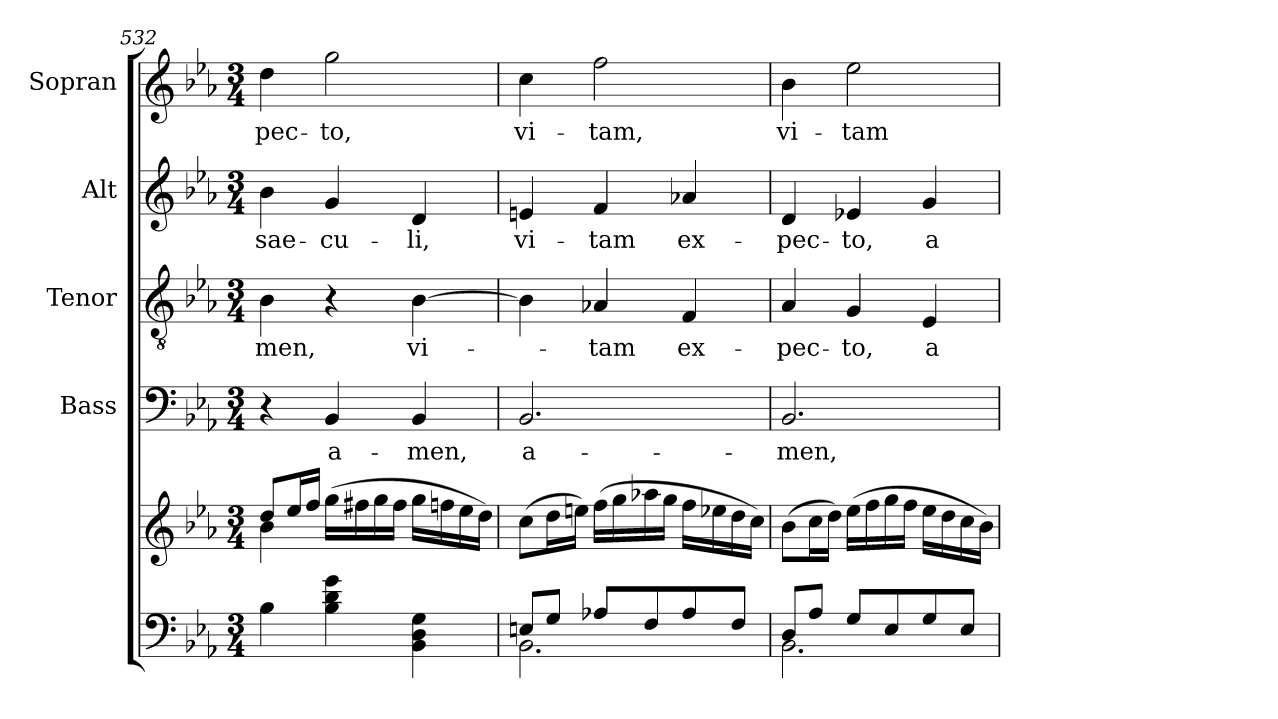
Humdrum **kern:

**kern	**kern	**kern	**text	**kern	**text	**kern	**text	**kern	**text
*part5	*part5	*part4	*part4	*part3	*part3	*part2	*part2	*part1	*part1
*staff6	*staff5	*staff4	*staff4	*staff3	*staff3	*staff2	*staff2	*staff1	*staff1
*	*	*I"Bass	*	*I"Tenor	*	*I"Alt	*	*I"Sopran	*
*	*	*I'B.	*	*I'T.	*	*I'A.	*	*I'S.	*
*clefF4	*clefG2	*clefF4	*	*clefGv2	*	*clefG2	*	*clefG2	*
*k[b-e-a-]	*k[b-e-a-]	*k[b-e-a-]	*	*k[b-e-a-]	*	*k[b-e-a-]	*	*k[b-e-a-]	*
*E-:	*E-:	*E-:	*	*E-:	*	*E-:	*	*E-:	*
*M3/4	*M3/4	*M3/4	*	*M3/4	*	*M3/4	*	*M3/4	*
=532	=532	=532	=532	=532	=532	=532	=532	=532	=532
*	*^	*	*	*	*	*	*	*	*
!	!	!	!	!	!	!LO:LY:b	!	!LO:LY:b	!	!LO:LY:b
4B-\	8dd/L	4b-\	4r	.	4B-\	-men,	4b-\	sae-	4dd\	-pec-
.	16ee-/L	.	.	.	.	.	.	.	.	.
.	16ff/JJ	.	.	.	.	.	.	.	.	.
!	!	!	!	!LO:LY:b	!	!	!	!LO:LY:b	!	!LO:LY:b
4B-\ 4d\ 4g\	(>16gg\LL	2ryy	4BB-/	a-	4r	.	4g/	-cu-	2gg\	-to,
.	16ff#X\	.	.	.	.	.	.	.	.	.
.	16gg\	.	.	.	.	.	.	.	.	.
.	16ff#\JJ	.	.	.	.	.	.	.	.	.
!	!	!	!	!LO:LY:b	!	!LO:LY:b	!	!LO:LY:b	!	!
4BB-\ 4D\ 4G\	16gg\LL	.	4BB-/	-men,	[4B-\	vi-	4d/	-li,	.	.
.	16ffn\	.	.	.	.	.	.	.	.	.
.	16ee-\	.	.	.	.	.	.	.	.	.
.	16dd\JJ)	.	.	.	.	.	.	.	.	.
*	*v	*v	*	*	*	*	*	*	*	*
=533	=533	=533	=533	=533	=533	=533	=533	=533	=533
*^	*	*	*	*	*	*	*	*	*
!	!	!	!	!LO:LY:b	!	!	!	!LO:LY:b	!	!LO:LY:b
8En/L	2.BB-\	(>8cc\L	2.BB-/	a-	4B-\]	.	4en/	vi-	4cc\	vi-
8G/J	.	16dd\L	.	.	.	.	.	.	.	.
.	.	16een\JJ)	.	.	.	.	.	.	.	.
!	!	!	!	!	!	!LO:LY:b	!	!LO:LY:b	!	!LO:LY:b
8A-X/L	.	(>16ff\LL	.	.	4A-X/	-tam	4f/	-tam	2ff\	-tam,
.	.	16gg\	.	.	.	.	.	.	.	.
8F/	.	16aa-X\	.	.	.	.	.	.	.	.
.	.	16gg\JJ	.	.	.	.	.	.	.	.
!	!	!	!	!	!	!LO:LY:b	!	!LO:LY:b	!	!
8A-/	.	16ff\LL	.	.	4F/	ex-	4a-X/	ex-	.	.
.	.	16ee-X\	.	.	.	.	.	.	.	.
8F/J	.	16dd\	.	.	.	.	.	.	.	.
.	.	16cc\JJ)	.	.	.	.	.	.	.	.
=534	=534	=534	=534	=534	=534	=534	=534	=534	=534	=534
!	!	!	!	!LO:LY:b	!	!LO:LY:b	!	!LO:LY:b	!	!LO:LY:b
8D/L	2.BB-\	(>8b-\L	2.BB-/	-men,	4A-/	-pec-	4d/	-pec-	4b-\	vi-
8A-/J	.	16cc\L	.	.	.	.	.	.	.	.
.	.	16dd\JJ)	.	.	.	.	.	.	.	.
!	!	!	!	!	!	!LO:LY:b	!	!LO:LY:b	!	!LO:LY:b
8G/L	.	(>16ee-\LL	.	.	4G/	-to,	4e-X/	-to,	2ee-\	-tam
.	.	16ff\	.	.	.	.	.	.	.	.
8E-/	.	16gg\	.	.	.	.	.	.	.	.
.	.	16ff\JJ	.	.	.	.	.	.	.	.
!	!	!	!	!	!	!LO:LY:b	!	!LO:LY:b	!	!
8G/	.	16ee-\LL	.	.	4E-/	a-	4g/	a-	.	.
.	.	16dd\	.	.	.	.	.	.	.	.
8E-/J	.	16cc\	.	.	.	.	.	.	.	.
.	.	16b-\JJ)	.	.	.	.	.	.	.	.
*v	*v	*	*	*	*	*	*	*	*	*
=	=	=	=	=	=	=	=	=	=
*-	*-	*-	*-	*-	*-	*-	*-	*-	*-
